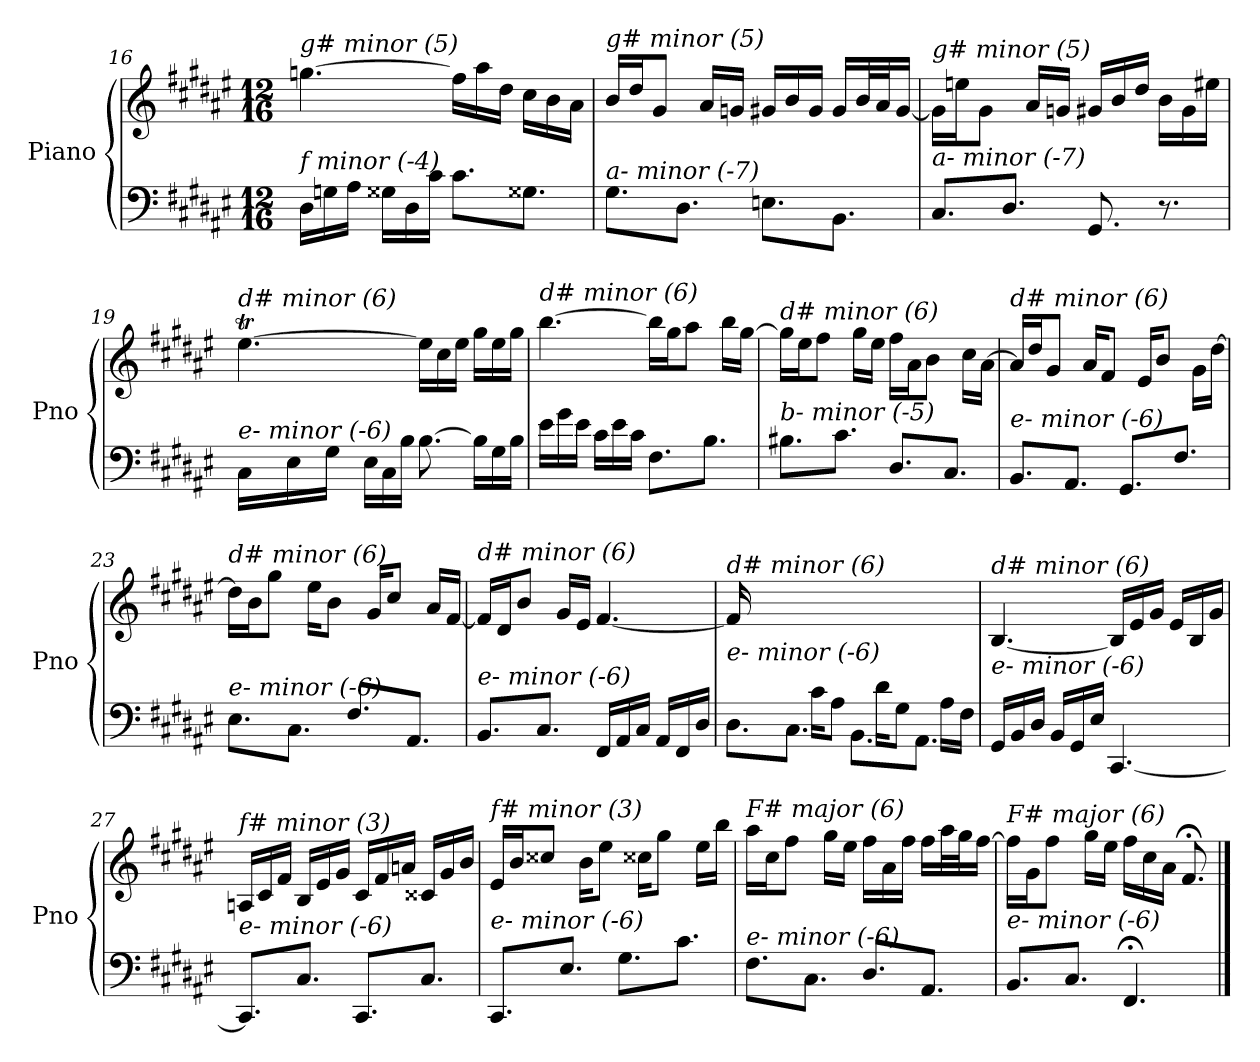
**kern	**kern
*part1	*part1
*staff2	*staff1
*I"Piano	*
*I'Pno	*
!!LO:LB:g=z
*clefF4	*clefG2
*k[f#c#g#d#a#e#]	*k[f#c#g#d#a#e#]
*F#:	*F#:
*M12/16	*M12/16
=16	=16
!	!LO:TX:i:t=g# minor (5)
!LO:TX:i:t=f minor (-4)	!
16D#\LL	[4.ggni\
16Gni\	.
16A#\JJ	.
16G##i\LL	.
16D#\	.
16c#\JJ	.
8.c#\L	16ff##\LL]
.	16aa#\
.	16dd#\JJ
8.G##Xi\J	16cc#\LL
.	16b\
.	16a#\JJ
=17	=17
!	!LO:TX:i:t=g# minor (5)
!LO:TX:i:t=a- minor (-7)	!
8.G#\L	16b/LL
.	16dd#/J
.	8g#/J
8.D#\J	.
.	16a#/LL
.	16gni/JJ
8.En\L	16g#/LL
.	16b/
.	16g#/JJ
8.BB\J	16g#/LL
.	32b/L
.	32a#/J
.	[16g#/JJ
=18	=18
!	!LO:TX:i:t=g# minor (5)
!LO:TX:i:t=a- minor (-7)	!
8.C#/L	16g#\LL]
.	16een\J
.	8g#\J
8.D#/J	.
.	16a#/LL
.	16gni/JJ
8.GG#/	16g#/LL
.	16b/
.	16dd#/JJ
8.r	16b\LL
.	16g#\
.	16ee#X\JJ
!!LO:LB:g=z
=19	=19
*^	*^
*	*	*	*Xtuplet
!	!	!LO:TX:i:t=d# minor (6)	!
!LO:TX:i:t=e- minor (-6)	!	!	!
4.ryy	16C#\LL	[4.ee#t\	112%3ff#yy
.	.	.	112%3ee#yy
.	.	.	112%3ff#yy
.	16E#\	.	.
.	.	.	112%3ee#yy
.	.	.	112%3ff#yy
.	16G#\JJ	.	.
.	.	.	112%3ee#yy
.	.	.	14%3ee#yy
.	16E#\LL	.	.
.	16C#\	.	.
.	16B\JJ	.	.
4.ryy	[8.B\	16ee#\LL]	4.ryy
.	.	16cc#\	.
.	.	16ee#\JJ	.
.	16B\LL]	16gg#\LL	.
.	16G#\	16ee#\	.
.	16B\JJ	16gg#\JJ	.
*	*	*v	*v
=20	=20	=20
!	!	!LO:TX:i:t=d# minor (6)
!LO:TX:i:t=e- minor (-6)	!	!
*v	*v	*
16e#\LL	[4.bb\
16g#\	.
16e#\JJ	.
16c#\LL	.
16e#\	.
16c#\JJ	.
8.F#\L	16bb\LL]
.	16gg#\J
.	8aa#\J
8.B\J	.
.	16bb\LL
.	[16gg#\JJ
=21	=21
!	!LO:TX:i:t=d# minor (6)
!LO:TX:i:t=b- minor (-5)	!
8.B#X\L	16gg#\LL]
.	16ee#\J
.	8ff#\J
8.c#\J	.
.	16gg#\LL
.	16ee#\JJ
8.D#/L	16ff#\LL
.	16a#\J
.	8b\J
8.C#/J	.
.	16cc#\LL
.	[16a#\JJ
=22	=22
!	!LO:TX:i:t=d# minor (6)
!LO:TX:i:t=e- minor (-6)	!
8.BB/L	16a#/LL]
.	16dd#/J
.	8g#/J
8.AA#/J	.
.	16a#/KL
.	8f#/J
8.GG#/L	.
.	16e#/KL
.	8b/J
8.F#/J	.
.	16g#\LL
.	[16dd#\JJ
!!LO:LB:g=z
=23	=23
!	!LO:TX:i:t=d# minor (6)
!LO:TX:i:t=e- minor (-6)	!
8.E#\L	16dd#\LL]
.	16b\J
.	8gg#\J
8.C#\J	.
.	16ee#\KL
.	8b\J
8.F#/L	.
.	16g#/KL
.	8cc#/J
8.AA#/J	.
.	16a#/LL
.	[16f#/JJ
=24	=24
!	!LO:TX:i:t=d# minor (6)
!LO:TX:i:t=e- minor (-6)	!
8.BB/L	16f#/LL]
.	16d#/J
.	8b/J
8.C#/J	.
.	16g#/LL
.	16e#/JJ
16FF#/LL	[4.f#/
16AA#/	.
16C#/JJ	.
16AA#/LL	.
16FF#/	.
16D#/JJ	.
=25	=25
*^	*
!	!	!LO:TX:i:t=d# minor (6)
!LO:TX:i:t=e- minor (-6)	!	!
16ryy	8.D#\L	16f#/LL]
16A#/J	.	2ryy
8B/J	.	.
.	8.C#\J	.
16c#\KL	.	.
8A#\J	.	.
.	8.BB\L	.
16d#\KL	.	.
8G#\J	.	.
.	8.AA#\J	8.ryy
16A#\LL	.	.
16F#\JJ	.	.
*v	*v	*
=26	=26
!	!LO:TX:i:t=d# minor (6)
!LO:TX:i:t=e- minor (-6)	!
16GG#/LL	[4.B/
16BB/	.
16D#/JJ	.
16BB/LL	.
16GG#/	.
16E#/JJ	.
[4.CC#/	16B/LL]
.	16e#/
.	16g#/JJ
.	16e#/LL
.	16B/
.	16g#/JJ
!!LO:LB:g=z
=27	=27
!	!LO:TX:i:t=f# minor (3)
!LO:TX:i:t=e- minor (-6)	!
8.CC#/L]	16An/LL
.	16c#/
.	16f#/JJ
8.C#/J	16B/LL
.	16e#/
.	16g#/JJ
8.CC#/L	16c#/LL
.	16f#/
.	16an/JJ
8.C#/J	16c##Xi/LL
.	16g#/
.	16b/JJ
=28	=28
!	!LO:TX:i:t=f# minor (3)
!LO:TX:i:t=e- minor (-6)	!
8.CC#/L	16e#/LL
.	16b/J
.	8cc##Xi/J
8.E#/J	.
.	16b\KL
.	8ee#\J
8.G#\L	.
.	16cc##Xi\KL
.	8gg#\J
8.c#\J	.
.	16ee#\LL
.	16bb\JJ
=29	=29
!	!LO:TX:i:t=F# major (6)
!LO:TX:i:t=e- minor (-6)	!
8.F#\L	16aa#\LL
.	16cc#\J
.	8ff#\J
8.C#\J	.
.	16gg#\LL
.	16ee#\JJ
8.D#/L	16ff#\LL
.	16a#\
.	16ff#\JJ
8.AA#/J	16ff#\LL
.	32aa#\L
.	32gg#\J
.	[16ff#\JJ
=30	=30
!	!LO:TX:i:t=F# major (6)
!LO:TX:i:t=e- minor (-6)	!
8.BB/L	16ff#\LL]
.	16g#\J
.	8ff#\J
8.C#/J	.
.	16gg#\LL
.	16ee#\JJ
4.FF#;/	16ff#\LL
.	16cc#\
.	16a#\JJ
.	8.f#;</
==	==
*-	*-
